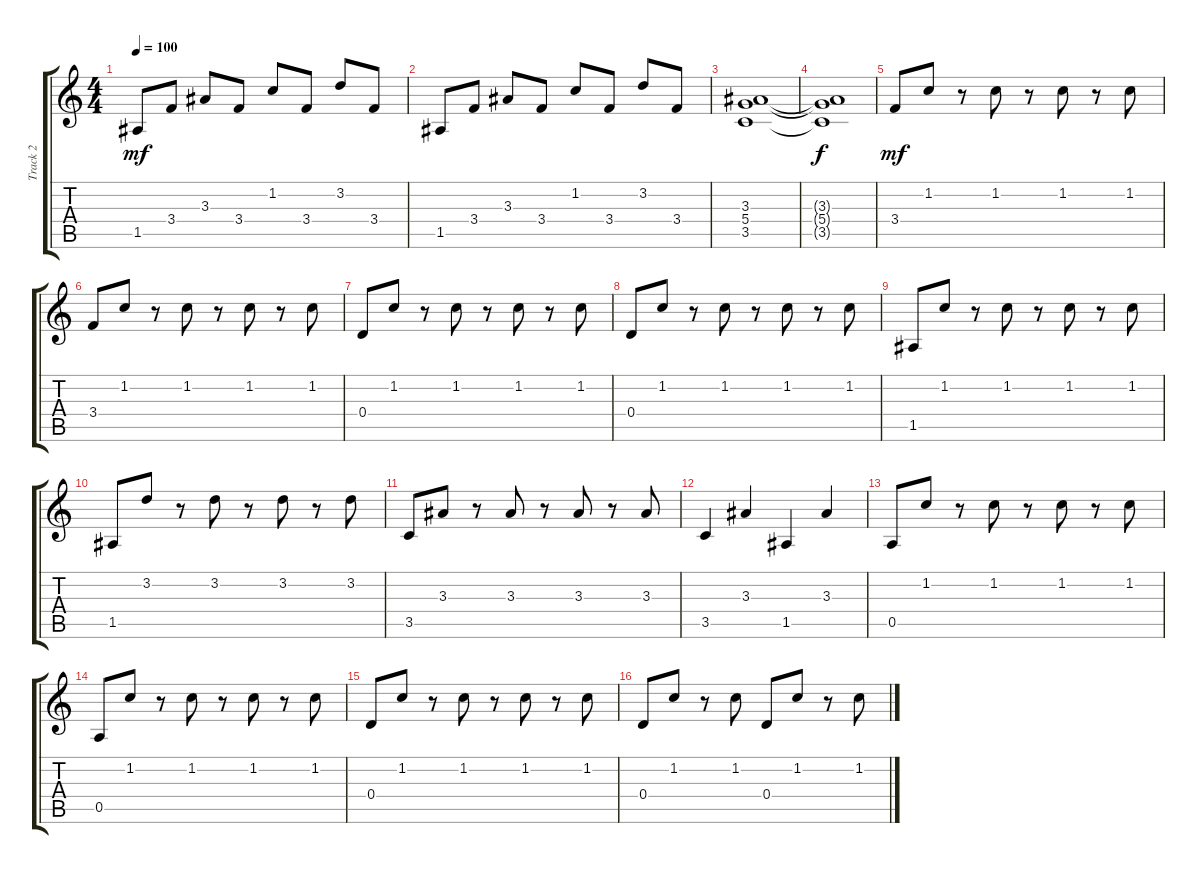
\track ("Track 2" "Track 2") {instrument acousticguitarnylon}
\staff {score tabs}
\tuning (E4 B3 G3 D3 A2 E2) {hide}
\ts (4 4)
\tempo 100
\clef g2
\ks c
1.5.8{dy mf} 3.4.8 3.3.8 3.4.8 1.2.8 3.4.8 3.2.8 3.4.8 |
1.5.8 3.4.8 3.3.8 3.4.8 1.2.8 3.4.8 3.2.8 3.4.8 |
(3.3 5.4 3.5).1 |
(3.3{t} 5.4{t} 3.5{t}).1{dy f} |
3.4.8{dy mf} 1.2.8 r.8 1.2.8 r.8 1.2.8 r.8 1.2.8 |
3.4.8 1.2.8 r.8 1.2.8 r.8 1.2.8 r.8 1.2.8 |
0.4.8 1.2.8 r.8 1.2.8 r.8 1.2.8 r.8 1.2.8 |
0.4.8 1.2.8 r.8 1.2.8 r.8 1.2.8 r.8 1.2.8 |
1.5.8 1.2.8 r.8 1.2.8 r.8 1.2.8 r.8 1.2.8 |
1.5.8 3.2.8 r.8 3.2.8 r.8 3.2.8 r.8 3.2.8 |
3.5.8 3.3.8 r.8 3.3.8 r.8 3.3.8 r.8 3.3.8 |
3.5.4 3.3.4 1.5.4 3.3.4 |
0.5.8 1.2.8 r.8 1.2.8 r.8 1.2.8 r.8 1.2.8 |
0.5.8 1.2.8 r.8 1.2.8 r.8 1.2.8 r.8 1.2.8 |
0.4.8 1.2.8 r.8 1.2.8 r.8 1.2.8 r.8 1.2.8 |
0.4.8 1.2.8 r.8 1.2.8 0.4.8 1.2.8 r.8 1.2.8
